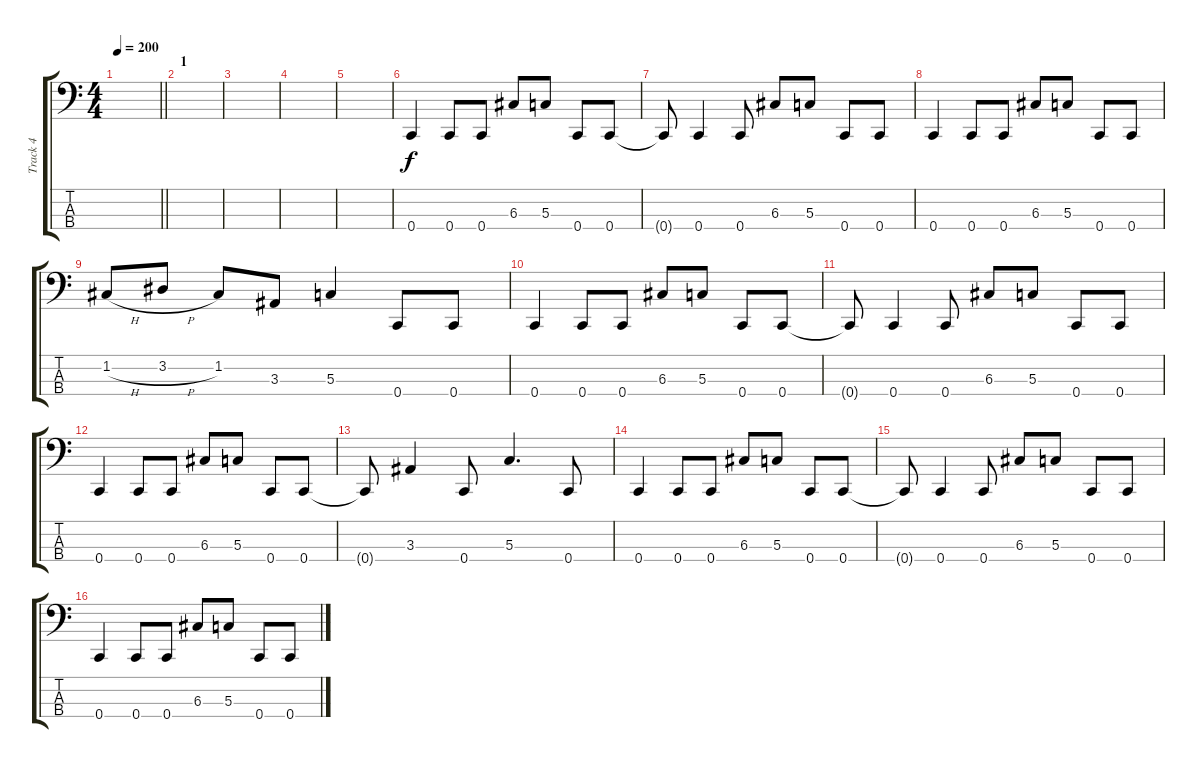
\track ("Track 4" "Track 4") {instrument electricbasspick}
\staff {score tabs}
\tuning (F2 C2 G1 C1) {hide}
\ts (4 4)
\tempo 200
\clef f4
\barLineRight lightlight
\ks c
|
\section ("" "1")
|
|
|
|
0.4.4 0.4.8 0.4.8 6.3.8 5.3.8 0.4.8 0.4.8 |
0.4{t}.8 0.4.4 0.4.8 6.3.8 5.3.8 0.4.8 0.4.8 |
0.4.4 0.4.8 0.4.8 6.3.8 5.3.8 0.4.8 0.4.8 |
1.2{h}.8 3.2{h}.8 1.2.8 3.3.8 5.3.4 0.4.8 0.4.8 |
0.4.4 0.4.8 0.4.8 6.3.8 5.3.8 0.4.8 0.4.8 |
0.4{t}.8 0.4.4 0.4.8 6.3.8 5.3.8 0.4.8 0.4.8 |
0.4.4 0.4.8 0.4.8 6.3.8 5.3.8 0.4.8 0.4.8 |
0.4{t}.8 3.3.4 0.4.8 5.3.4{d} 0.4.8 |
0.4.4 0.4.8 0.4.8 6.3.8 5.3.8 0.4.8 0.4.8 |
0.4{t}.8 0.4.4 0.4.8 6.3.8 5.3.8 0.4.8 0.4.8 |
0.4.4 0.4.8 0.4.8 6.3.8 5.3.8 0.4.8 0.4.8
